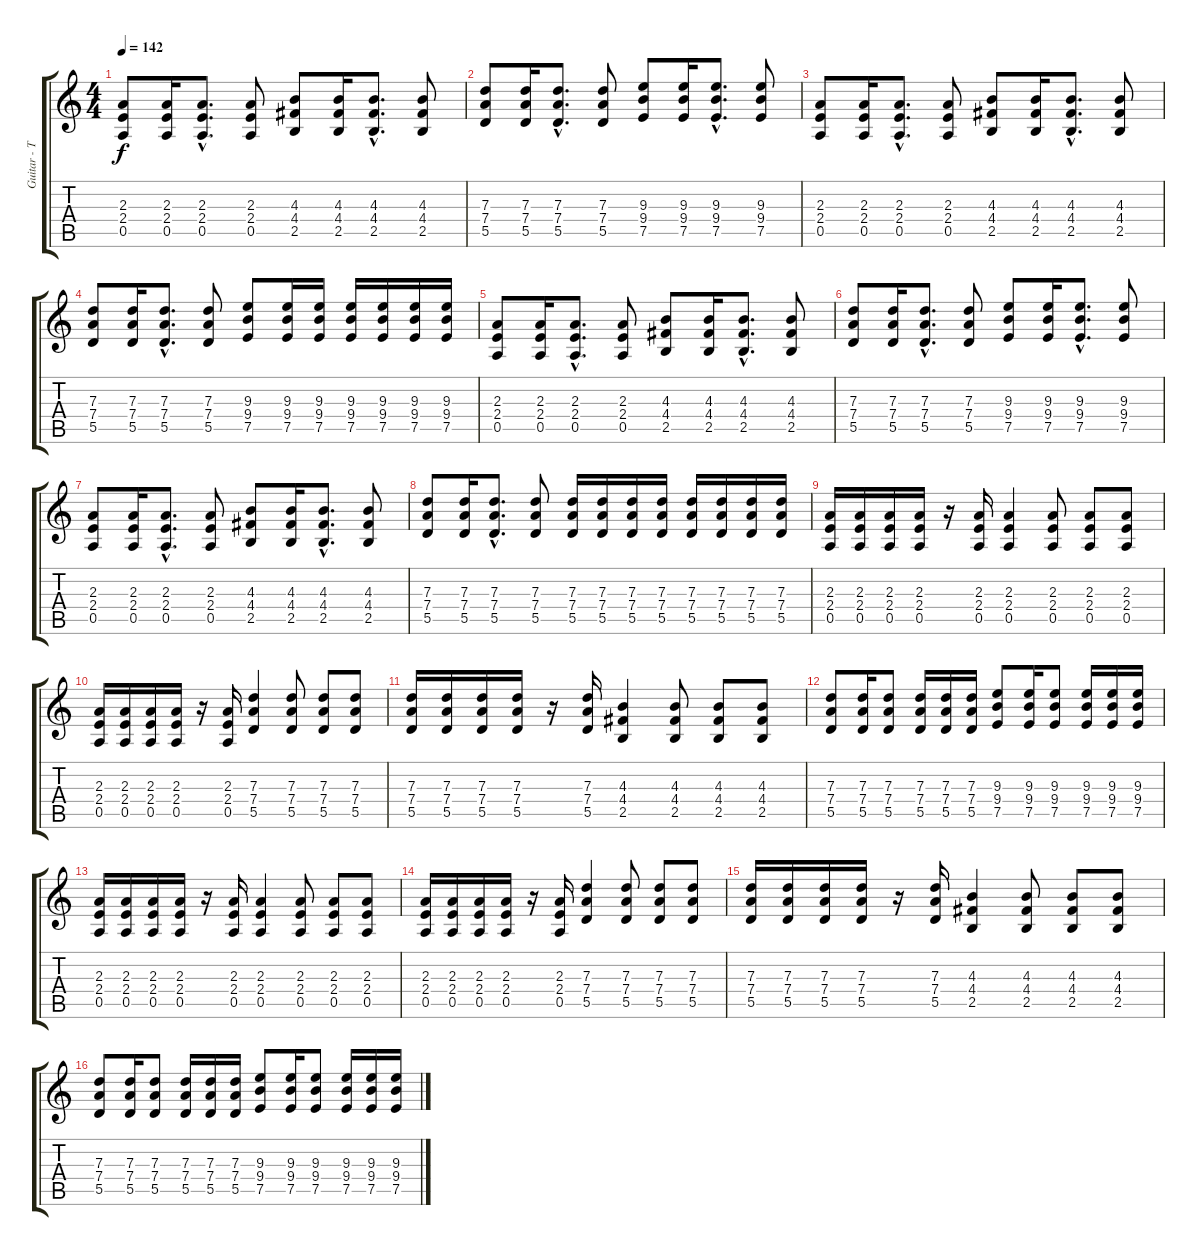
\track ("Guitar - Tom" "Guitar - T") {instrument distortionguitar}
\staff {score tabs}
\tuning (E4 B3 G3 D3 A2 E2) {hide}
\ts (4 4)
\tempo 142
\clef g2
\ks c
(2.3 2.4 0.5).8{dy f} (2.3 2.4 0.5).16 (2.3{hac} 2.4{hac} 0.5{hac}).8{d} (2.3 2.4 0.5).8 (4.3 4.4 2.5).8 (4.3 4.4 2.5).16 (4.3{hac} 4.4{hac} 2.5{hac}).8{d} (4.3 4.4 2.5).8 |
(7.3 7.4 5.5).8 (7.3 7.4 5.5).16 (7.3{hac} 7.4{hac} 5.5{hac}).8{d} (7.3 7.4 5.5).8 (9.3 9.4 7.5).8 (9.3 9.4 7.5).16 (9.3{hac} 9.4{hac} 7.5{hac}).8{d} (9.3 9.4 7.5).8 |
(2.3 2.4 0.5).8 (2.3 2.4 0.5).16 (2.3{hac} 2.4{hac} 0.5{hac}).8{d} (2.3 2.4 0.5).8 (4.3 4.4 2.5).8 (4.3 4.4 2.5).16 (4.3{hac} 4.4{hac} 2.5{hac}).8{d} (4.3 4.4 2.5).8 |
(7.3 7.4 5.5).8 (7.3 7.4 5.5).16 (7.3{hac} 7.4{hac} 5.5{hac}).8{d} (7.3 7.4 5.5).8 (9.3 9.4 7.5).8 (9.3 9.4 7.5).16 (9.3 9.4 7.5).16 (9.3 9.4 7.5).16 (9.3 9.4 7.5).16 (9.3 9.4 7.5).16 (9.3 9.4 7.5).16 |
(2.3 2.4 0.5).8 (2.3 2.4 0.5).16 (2.3{hac} 2.4{hac} 0.5{hac}).8{d} (2.3 2.4 0.5).8 (4.3 4.4 2.5).8 (4.3 4.4 2.5).16 (4.3{hac} 4.4{hac} 2.5{hac}).8{d} (4.3 4.4 2.5).8 |
(7.3 7.4 5.5).8 (7.3 7.4 5.5).16 (7.3{hac} 7.4{hac} 5.5{hac}).8{d} (7.3 7.4 5.5).8 (9.3 9.4 7.5).8 (9.3 9.4 7.5).16 (9.3{hac} 9.4{hac} 7.5{hac}).8{d} (9.3 9.4 7.5).8 |
(2.3 2.4 0.5).8 (2.3 2.4 0.5).16 (2.3{hac} 2.4{hac} 0.5{hac}).8{d} (2.3 2.4 0.5).8 (4.3 4.4 2.5).8 (4.3 4.4 2.5).16 (4.3{hac} 4.4{hac} 2.5{hac}).8{d} (4.3 4.4 2.5).8 |
(7.3 7.4 5.5).8 (7.3 7.4 5.5).16 (7.3{hac} 7.4{hac} 5.5{hac}).8{d} (7.3 7.4 5.5).8 (7.3 7.4 5.5).16 (7.3 7.4 5.5).16 (7.3 7.4 5.5).16 (7.3 7.4 5.5).16 (7.3 7.4 5.5).16 (7.3 7.4 5.5).16 (7.3 7.4 5.5).16 (7.3 7.4 5.5).16 |
(2.3 2.4 0.5).16 (2.3 2.4 0.5).16 (2.3 2.4 0.5).16 (2.3 2.4 0.5).16 r.16 (2.3 2.4 0.5).16 (2.3 2.4 0.5).4 (2.3 2.4 0.5).8 (2.3 2.4 0.5).8 (2.3 2.4 0.5).8 |
(2.3 2.4 0.5).16 (2.3 2.4 0.5).16 (2.3 2.4 0.5).16 (2.3 2.4 0.5).16 r.16 (2.3 2.4 0.5).16 (7.3 7.4 5.5).4 (7.3 7.4 5.5).8 (7.3 7.4 5.5).8 (7.3 7.4 5.5).8 |
(7.3 7.4 5.5).16 (7.3 7.4 5.5).16 (7.3 7.4 5.5).16 (7.3 7.4 5.5).16 r.16 (7.3 7.4 5.5).16 (4.3 4.4 2.5).4 (4.3 4.4 2.5).8 (4.3 4.4 2.5).8 (4.3 4.4 2.5).8 |
(7.3 7.4 5.5).8 (7.3 7.4 5.5).16 (7.3 7.4 5.5).8 (7.3 7.4 5.5).16 (7.3 7.4 5.5).16 (7.3 7.4 5.5).16 (9.3 9.4 7.5).8 (9.3 9.4 7.5).16 (9.3 9.4 7.5).8 (9.3 9.4 7.5).16 (9.3 9.4 7.5).16 (9.3 9.4 7.5).16 |
(2.3 2.4 0.5).16 (2.3 2.4 0.5).16 (2.3 2.4 0.5).16 (2.3 2.4 0.5).16 r.16 (2.3 2.4 0.5).16 (2.3 2.4 0.5).4 (2.3 2.4 0.5).8 (2.3 2.4 0.5).8 (2.3 2.4 0.5).8 |
(2.3 2.4 0.5).16 (2.3 2.4 0.5).16 (2.3 2.4 0.5).16 (2.3 2.4 0.5).16 r.16 (2.3 2.4 0.5).16 (7.3 7.4 5.5).4 (7.3 7.4 5.5).8 (7.3 7.4 5.5).8 (7.3 7.4 5.5).8 |
(7.3 7.4 5.5).16 (7.3 7.4 5.5).16 (7.3 7.4 5.5).16 (7.3 7.4 5.5).16 r.16 (7.3 7.4 5.5).16 (4.3 4.4 2.5).4 (4.3 4.4 2.5).8 (4.3 4.4 2.5).8 (4.3 4.4 2.5).8 |
(7.3 7.4 5.5).8 (7.3 7.4 5.5).16 (7.3 7.4 5.5).8 (7.3 7.4 5.5).16 (7.3 7.4 5.5).16 (7.3 7.4 5.5).16 (9.3 9.4 7.5).8 (9.3 9.4 7.5).16 (9.3 9.4 7.5).8 (9.3 9.4 7.5).16 (9.3 9.4 7.5).16 (9.3 9.4 7.5).16
